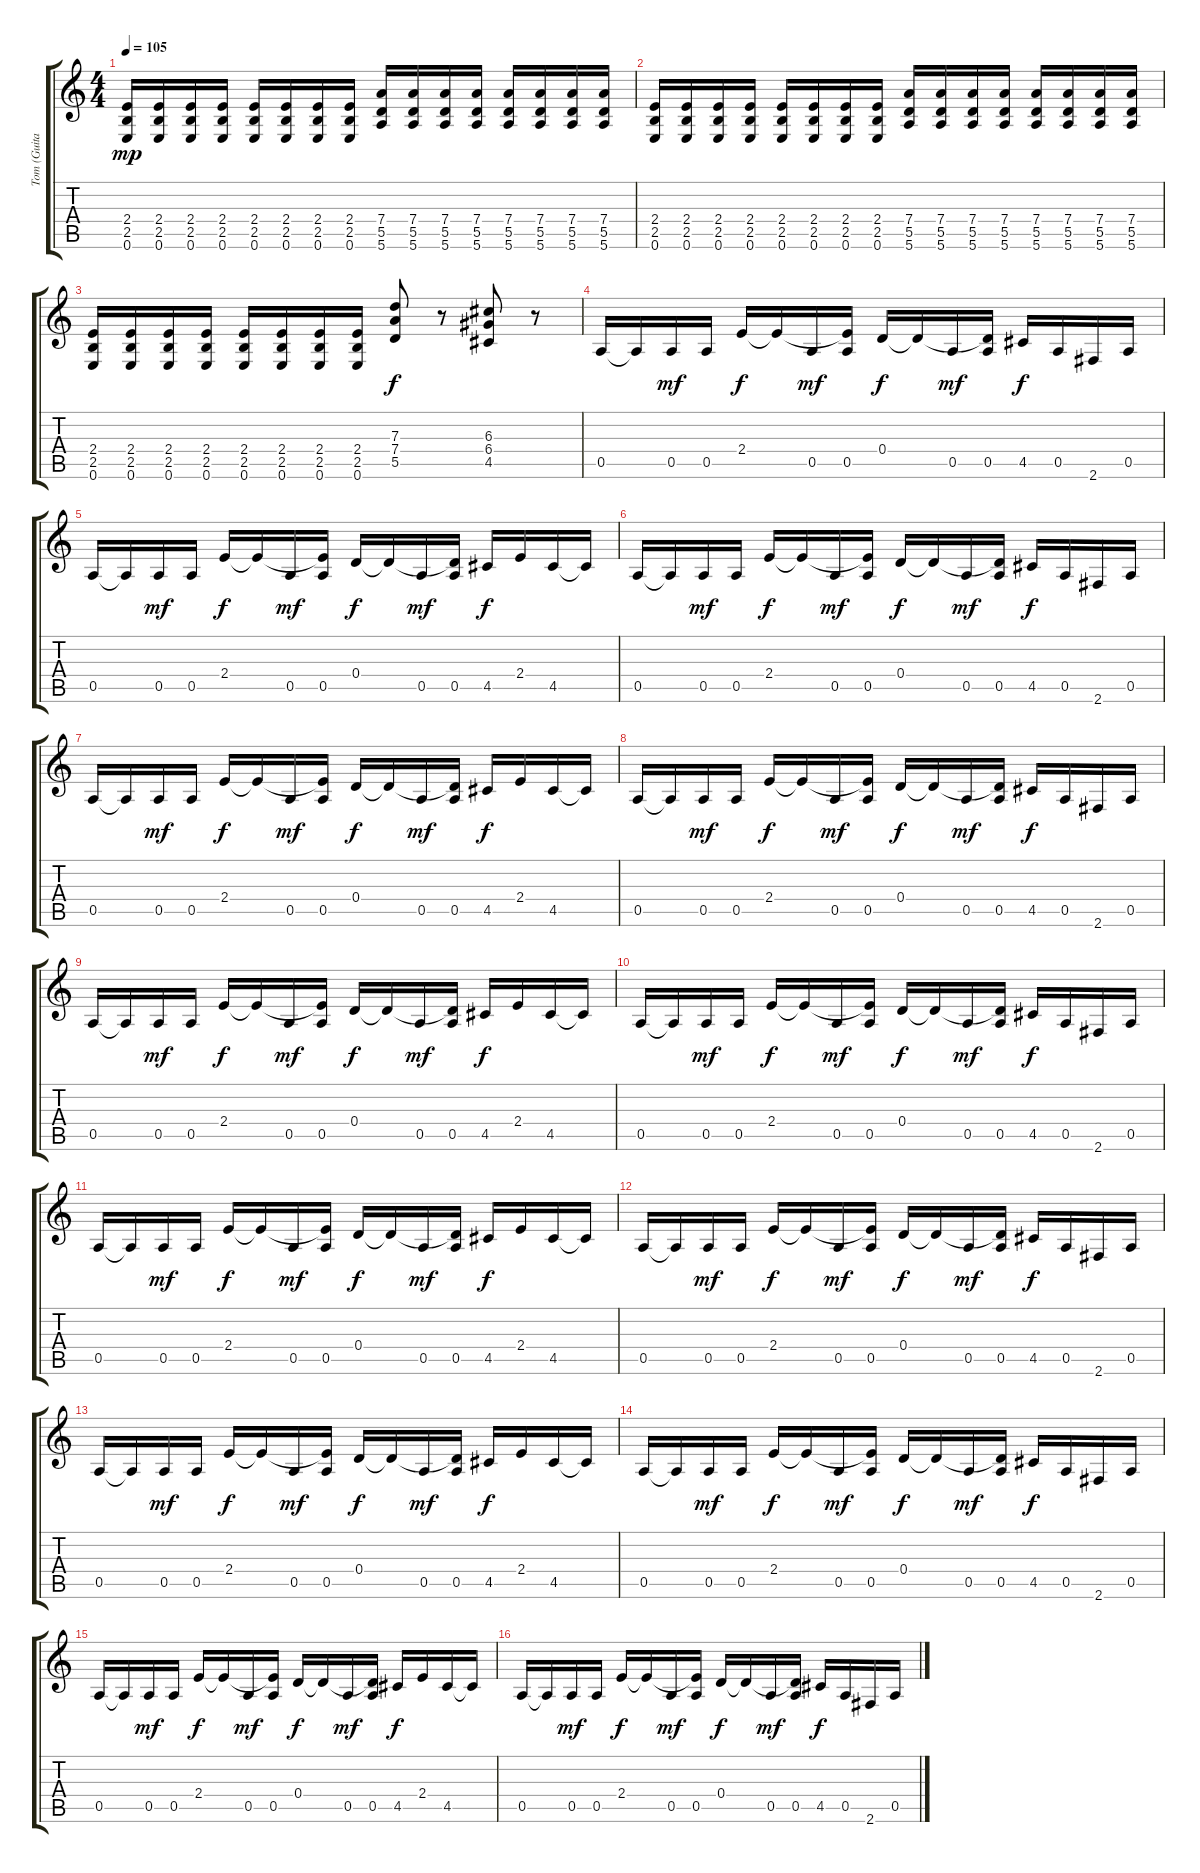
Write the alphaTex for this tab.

\track ("Tom (Guitar)" "Tom (Guita") {instrument distortionguitar}
\staff {score tabs}
\tuning (E4 B3 G3 D3 A2 E2) {hide}
\ts (4 4)
\tempo 105
\clef g2
\ks c
(2.4 2.5 0.6).16{dy mp} (2.4 2.5 0.6).16 (2.4 2.5 0.6).16 (2.4 2.5 0.6).16 (2.4 2.5 0.6).16 (2.4 2.5 0.6).16 (2.4 2.5 0.6).16 (2.4 2.5 0.6).16 (7.4 5.5 5.6).16 (7.4 5.5 5.6).16 (7.4 5.5 5.6).16 (7.4 5.5 5.6).16 (7.4 5.5 5.6).16 (7.4 5.5 5.6).16 (7.4 5.5 5.6).16 (7.4 5.5 5.6).16 |
(2.4 2.5 0.6).16 (2.4 2.5 0.6).16 (2.4 2.5 0.6).16 (2.4 2.5 0.6).16 (2.4 2.5 0.6).16 (2.4 2.5 0.6).16 (2.4 2.5 0.6).16 (2.4 2.5 0.6).16 (7.4 5.5 5.6).16 (7.4 5.5 5.6).16 (7.4 5.5 5.6).16 (7.4 5.5 5.6).16 (7.4 5.5 5.6).16 (7.4 5.5 5.6).16 (7.4 5.5 5.6).16 (7.4 5.5 5.6).16 |
(2.4 2.5 0.6).16 (2.4 2.5 0.6).16 (2.4 2.5 0.6).16 (2.4 2.5 0.6).16 (2.4 2.5 0.6).16 (2.4 2.5 0.6).16 (2.4 2.5 0.6).16 (2.4 2.5 0.6).16 (7.3 7.4 5.5).8{dy f} r.8 (6.3 6.4 4.5).8 r.8 |
0.5.16 0.5{t}.16 0.5.16{dy mf} 0.5.16 2.4.16{dy f} 2.4{t}.16 0.5.16{dy mf} (2.4{t} 0.5).16 0.4.16{dy f} 0.4{t}.16 0.5.16{dy mf} (0.4{t} 0.5).16 4.5.16{dy f} 0.5.16 2.6.16 0.5.16 |
0.5.16 0.5{t}.16 0.5.16{dy mf} 0.5.16 2.4.16{dy f} 2.4{t}.16 0.5.16{dy mf} (2.4{t} 0.5).16 0.4.16{dy f} 0.4{t}.16 0.5.16{dy mf} (0.4{t} 0.5).16 4.5.16{dy f} 2.4.16 4.5.16 4.5{t}.16 |
0.5.16 0.5{t}.16 0.5.16{dy mf} 0.5.16 2.4.16{dy f} 2.4{t}.16 0.5.16{dy mf} (2.4{t} 0.5).16 0.4.16{dy f} 0.4{t}.16 0.5.16{dy mf} (0.4{t} 0.5).16 4.5.16{dy f} 0.5.16 2.6.16 0.5.16 |
0.5.16 0.5{t}.16 0.5.16{dy mf} 0.5.16 2.4.16{dy f} 2.4{t}.16 0.5.16{dy mf} (2.4{t} 0.5).16 0.4.16{dy f} 0.4{t}.16 0.5.16{dy mf} (0.4{t} 0.5).16 4.5.16{dy f} 2.4.16 4.5.16 4.5{t}.16 |
0.5.16 0.5{t}.16 0.5.16{dy mf} 0.5.16 2.4.16{dy f} 2.4{t}.16 0.5.16{dy mf} (2.4{t} 0.5).16 0.4.16{dy f} 0.4{t}.16 0.5.16{dy mf} (0.4{t} 0.5).16 4.5.16{dy f} 0.5.16 2.6.16 0.5.16 |
0.5.16 0.5{t}.16 0.5.16{dy mf} 0.5.16 2.4.16{dy f} 2.4{t}.16 0.5.16{dy mf} (2.4{t} 0.5).16 0.4.16{dy f} 0.4{t}.16 0.5.16{dy mf} (0.4{t} 0.5).16 4.5.16{dy f} 2.4.16 4.5.16 4.5{t}.16 |
0.5.16 0.5{t}.16 0.5.16{dy mf} 0.5.16 2.4.16{dy f} 2.4{t}.16 0.5.16{dy mf} (2.4{t} 0.5).16 0.4.16{dy f} 0.4{t}.16 0.5.16{dy mf} (0.4{t} 0.5).16 4.5.16{dy f} 0.5.16 2.6.16 0.5.16 |
0.5.16 0.5{t}.16 0.5.16{dy mf} 0.5.16 2.4.16{dy f} 2.4{t}.16 0.5.16{dy mf} (2.4{t} 0.5).16 0.4.16{dy f} 0.4{t}.16 0.5.16{dy mf} (0.4{t} 0.5).16 4.5.16{dy f} 2.4.16 4.5.16 4.5{t}.16 |
0.5.16 0.5{t}.16 0.5.16{dy mf} 0.5.16 2.4.16{dy f} 2.4{t}.16 0.5.16{dy mf} (2.4{t} 0.5).16 0.4.16{dy f} 0.4{t}.16 0.5.16{dy mf} (0.4{t} 0.5).16 4.5.16{dy f} 0.5.16 2.6.16 0.5.16 |
0.5.16 0.5{t}.16 0.5.16{dy mf} 0.5.16 2.4.16{dy f} 2.4{t}.16 0.5.16{dy mf} (2.4{t} 0.5).16 0.4.16{dy f} 0.4{t}.16 0.5.16{dy mf} (0.4{t} 0.5).16 4.5.16{dy f} 2.4.16 4.5.16 4.5{t}.16 |
0.5.16 0.5{t}.16 0.5.16{dy mf} 0.5.16 2.4.16{dy f} 2.4{t}.16 0.5.16{dy mf} (2.4{t} 0.5).16 0.4.16{dy f} 0.4{t}.16 0.5.16{dy mf} (0.4{t} 0.5).16 4.5.16{dy f} 0.5.16 2.6.16 0.5.16 |
0.5.16 0.5{t}.16 0.5.16{dy mf} 0.5.16 2.4.16{dy f} 2.4{t}.16 0.5.16{dy mf} (2.4{t} 0.5).16 0.4.16{dy f} 0.4{t}.16 0.5.16{dy mf} (0.4{t} 0.5).16 4.5.16{dy f} 2.4.16 4.5.16 4.5{t}.16 |
0.5.16 0.5{t}.16 0.5.16{dy mf} 0.5.16 2.4.16{dy f} 2.4{t}.16 0.5.16{dy mf} (2.4{t} 0.5).16 0.4.16{dy f} 0.4{t}.16 0.5.16{dy mf} (0.4{t} 0.5).16 4.5.16{dy f} 0.5.16 2.6.16 0.5.16
